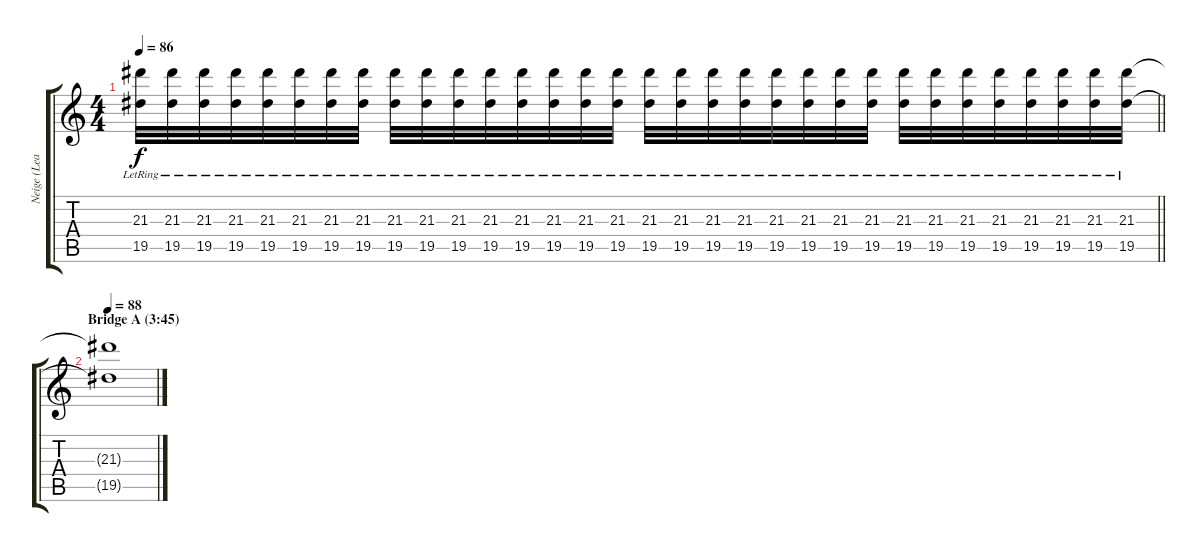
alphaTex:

\track ("Neige (Lead)" "Neige (Lea") {instrument acousticguitarsteel}
\staff {score tabs}
\tuning (Eb4 Bb3 Gb3 Db3 Ab2 Eb2) {hide}
\ts (4 4)
\tempo 86
\clef g2
\barLineRight lightlight
\ks c
(21.3{lr} 19.5{lr}).32{dy f} (21.3{lr} 19.5{lr}).32 (21.3{lr} 19.5{lr}).32 (21.3{lr} 19.5{lr}).32 (21.3{lr} 19.5{lr}).32 (21.3{lr} 19.5{lr}).32 (21.3{lr} 19.5{lr}).32 (21.3{lr} 19.5{lr}).32 (21.3{lr} 19.5{lr}).32 (21.3{lr} 19.5{lr}).32 (21.3{lr} 19.5{lr}).32 (21.3{lr} 19.5{lr}).32 (21.3{lr} 19.5{lr}).32 (21.3{lr} 19.5{lr}).32 (21.3{lr} 19.5{lr}).32 (21.3{lr} 19.5{lr}).32 (21.3{lr} 19.5{lr}).32 (21.3{lr} 19.5{lr}).32 (21.3{lr} 19.5{lr}).32 (21.3{lr} 19.5{lr}).32 (21.3{lr} 19.5{lr}).32 (21.3{lr} 19.5{lr}).32 (21.3{lr} 19.5{lr}).32 (21.3{lr} 19.5{lr}).32 (21.3{lr} 19.5{lr}).32 (21.3{lr} 19.5{lr}).32 (21.3{lr} 19.5{lr}).32 (21.3{lr} 19.5{lr}).32 (21.3{lr} 19.5{lr}).32 (21.3{lr} 19.5{lr}).32 (21.3{lr} 19.5{lr}).32 (21.3{lr} 19.5{lr}).32 |
\section ("" "Bridge A (3:45)")
\tempo 88
(21.3{t} 19.5{t}).1
